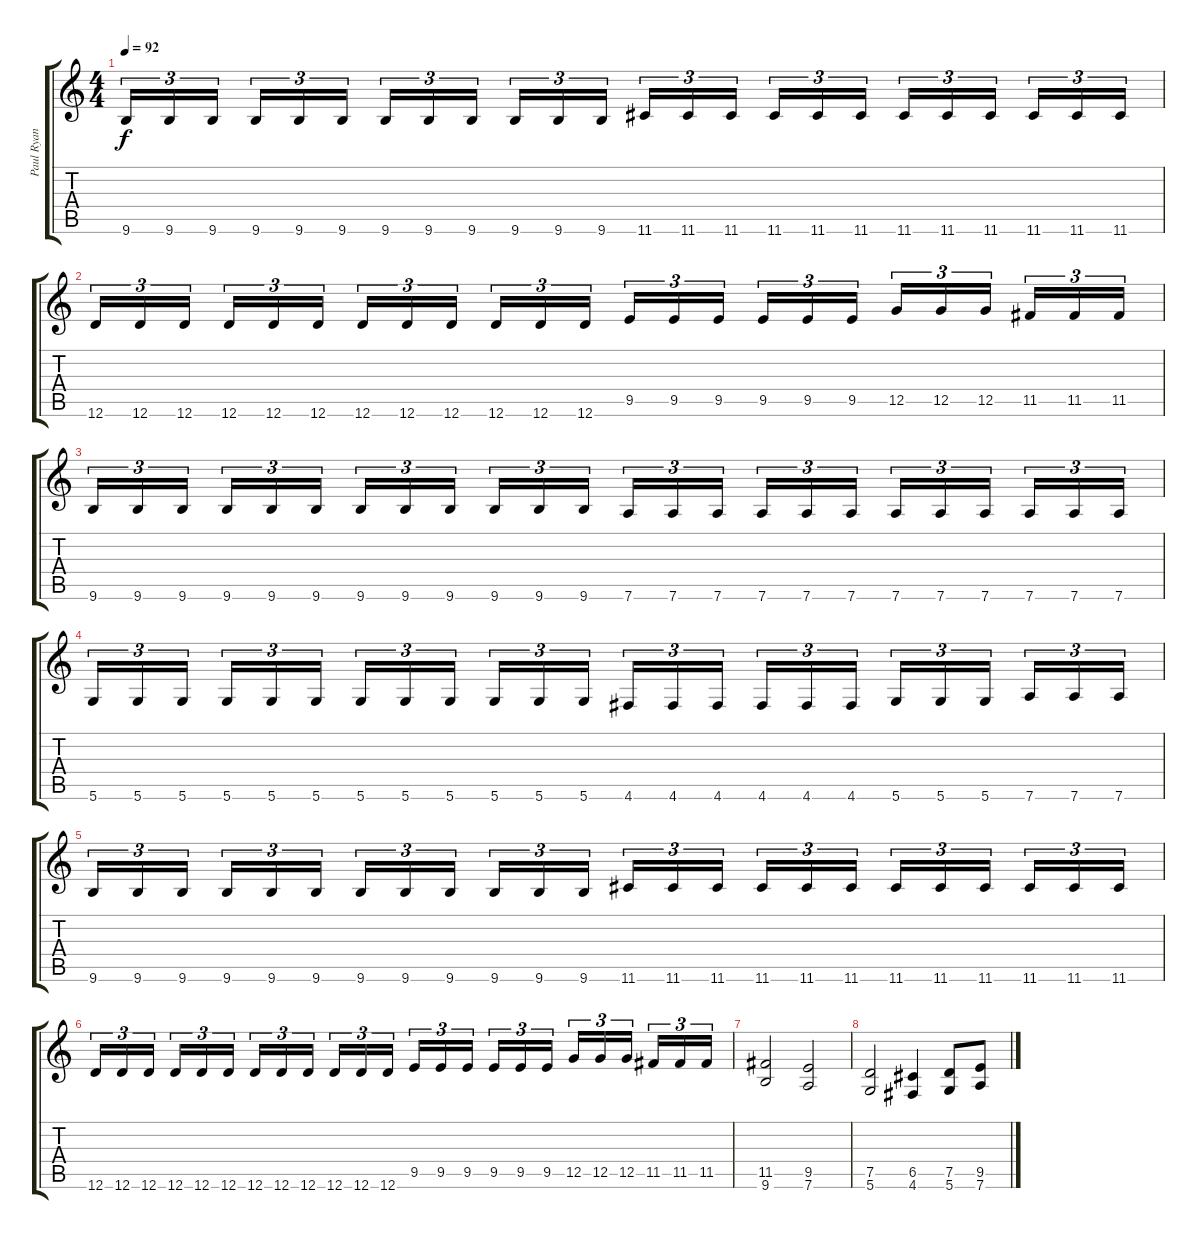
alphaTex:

\track ("Paul Ryan" "Paul Ryan") {instrument distortionguitar}
\staff {score tabs}
\tuning (D4 A3 F3 C3 G2 D2) {hide}
\ts (4 4)
\tempo 92
\clef g2
\ks c
9.6.16{tu (3 2) dy f} 9.6.16{tu (3 2)} 9.6.16{tu (3 2)} 9.6.16{tu (3 2)} 9.6.16{tu (3 2)} 9.6.16{tu (3 2)} 9.6.16{tu (3 2)} 9.6.16{tu (3 2)} 9.6.16{tu (3 2)} 9.6.16{tu (3 2)} 9.6.16{tu (3 2)} 9.6.16{tu (3 2)} 11.6.16{tu (3 2)} 11.6.16{tu (3 2)} 11.6.16{tu (3 2)} 11.6.16{tu (3 2)} 11.6.16{tu (3 2)} 11.6.16{tu (3 2)} 11.6.16{tu (3 2)} 11.6.16{tu (3 2)} 11.6.16{tu (3 2)} 11.6.16{tu (3 2)} 11.6.16{tu (3 2)} 11.6.16{tu (3 2)} |
12.6.16{tu (3 2)} 12.6.16{tu (3 2)} 12.6.16{tu (3 2)} 12.6.16{tu (3 2)} 12.6.16{tu (3 2)} 12.6.16{tu (3 2)} 12.6.16{tu (3 2)} 12.6.16{tu (3 2)} 12.6.16{tu (3 2)} 12.6.16{tu (3 2)} 12.6.16{tu (3 2)} 12.6.16{tu (3 2)} 9.5.16{tu (3 2)} 9.5.16{tu (3 2)} 9.5.16{tu (3 2)} 9.5.16{tu (3 2)} 9.5.16{tu (3 2)} 9.5.16{tu (3 2)} 12.5.16{tu (3 2)} 12.5.16{tu (3 2)} 12.5.16{tu (3 2)} 11.5.16{tu (3 2)} 11.5.16{tu (3 2)} 11.5.16{tu (3 2)} |
9.6.16{tu (3 2)} 9.6.16{tu (3 2)} 9.6.16{tu (3 2)} 9.6.16{tu (3 2)} 9.6.16{tu (3 2)} 9.6.16{tu (3 2)} 9.6.16{tu (3 2)} 9.6.16{tu (3 2)} 9.6.16{tu (3 2)} 9.6.16{tu (3 2)} 9.6.16{tu (3 2)} 9.6.16{tu (3 2)} 7.6.16{tu (3 2)} 7.6.16{tu (3 2)} 7.6.16{tu (3 2)} 7.6.16{tu (3 2)} 7.6.16{tu (3 2)} 7.6.16{tu (3 2)} 7.6.16{tu (3 2)} 7.6.16{tu (3 2)} 7.6.16{tu (3 2)} 7.6.16{tu (3 2)} 7.6.16{tu (3 2)} 7.6.16{tu (3 2)} |
5.6.16{tu (3 2)} 5.6.16{tu (3 2)} 5.6.16{tu (3 2)} 5.6.16{tu (3 2)} 5.6.16{tu (3 2)} 5.6.16{tu (3 2)} 5.6.16{tu (3 2)} 5.6.16{tu (3 2)} 5.6.16{tu (3 2)} 5.6.16{tu (3 2)} 5.6.16{tu (3 2)} 5.6.16{tu (3 2)} 4.6.16{tu (3 2)} 4.6.16{tu (3 2)} 4.6.16{tu (3 2)} 4.6.16{tu (3 2)} 4.6.16{tu (3 2)} 4.6.16{tu (3 2)} 5.6.16{tu (3 2)} 5.6.16{tu (3 2)} 5.6.16{tu (3 2)} 7.6.16{tu (3 2)} 7.6.16{tu (3 2)} 7.6.16{tu (3 2)} |
9.6.16{tu (3 2)} 9.6.16{tu (3 2)} 9.6.16{tu (3 2)} 9.6.16{tu (3 2)} 9.6.16{tu (3 2)} 9.6.16{tu (3 2)} 9.6.16{tu (3 2)} 9.6.16{tu (3 2)} 9.6.16{tu (3 2)} 9.6.16{tu (3 2)} 9.6.16{tu (3 2)} 9.6.16{tu (3 2)} 11.6.16{tu (3 2)} 11.6.16{tu (3 2)} 11.6.16{tu (3 2)} 11.6.16{tu (3 2)} 11.6.16{tu (3 2)} 11.6.16{tu (3 2)} 11.6.16{tu (3 2)} 11.6.16{tu (3 2)} 11.6.16{tu (3 2)} 11.6.16{tu (3 2)} 11.6.16{tu (3 2)} 11.6.16{tu (3 2)} |
12.6.16{tu (3 2)} 12.6.16{tu (3 2)} 12.6.16{tu (3 2)} 12.6.16{tu (3 2)} 12.6.16{tu (3 2)} 12.6.16{tu (3 2)} 12.6.16{tu (3 2)} 12.6.16{tu (3 2)} 12.6.16{tu (3 2)} 12.6.16{tu (3 2)} 12.6.16{tu (3 2)} 12.6.16{tu (3 2)} 9.5.16{tu (3 2)} 9.5.16{tu (3 2)} 9.5.16{tu (3 2)} 9.5.16{tu (3 2)} 9.5.16{tu (3 2)} 9.5.16{tu (3 2)} 12.5.16{tu (3 2)} 12.5.16{tu (3 2)} 12.5.16{tu (3 2)} 11.5.16{tu (3 2)} 11.5.16{tu (3 2)} 11.5.16{tu (3 2)} |
(11.5 9.6).2 (9.5 7.6).2 |
(7.5 5.6).2 (6.5 4.6).4 (7.5 5.6).8 (9.5 7.6).8
